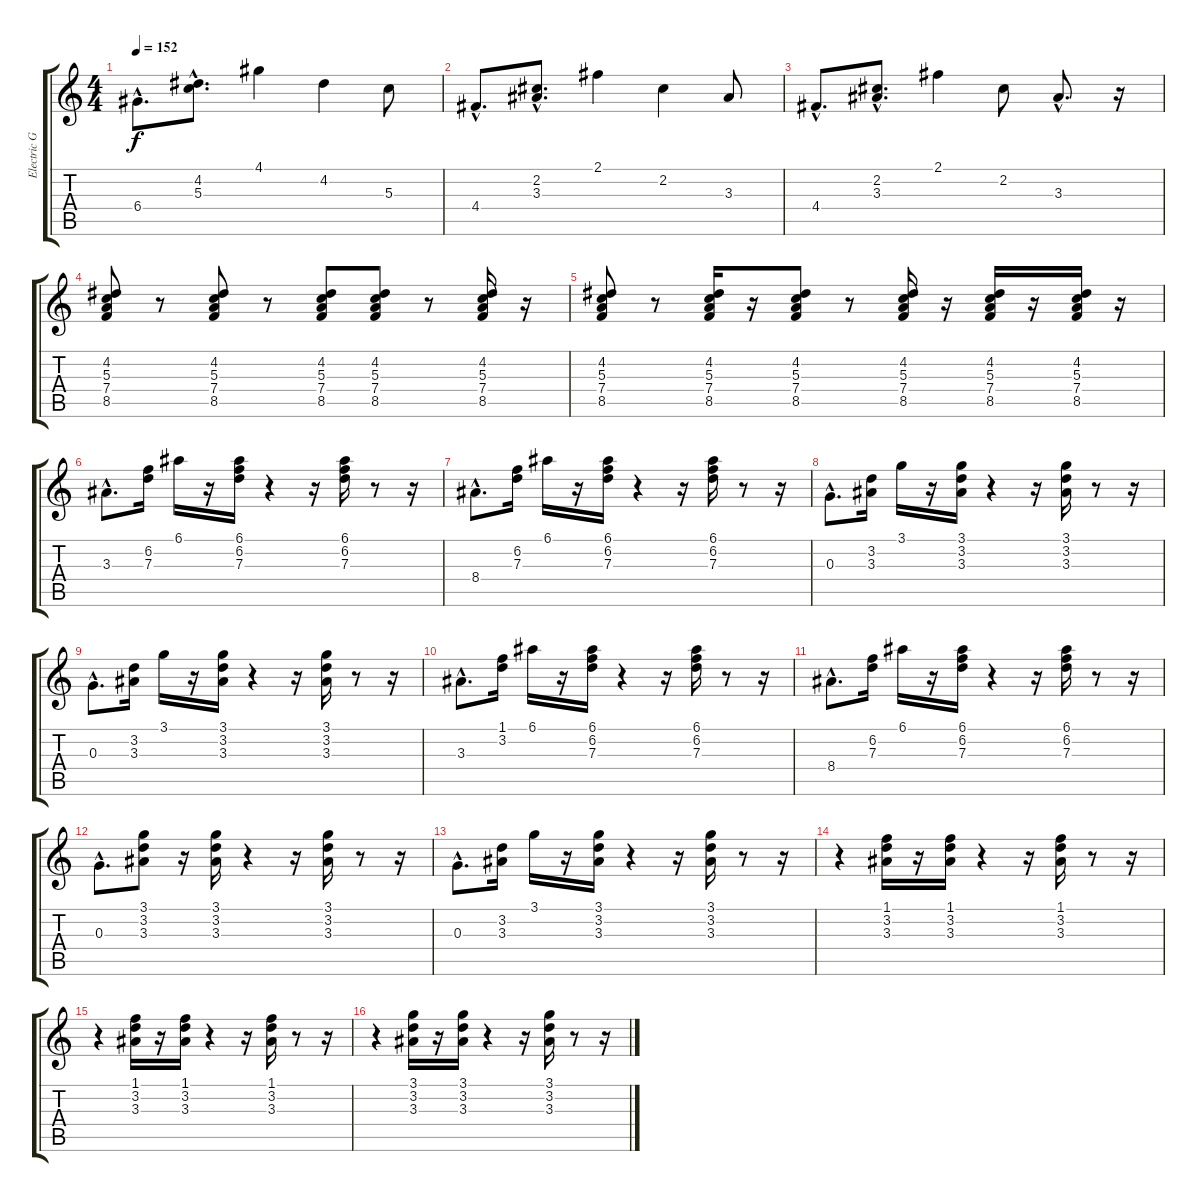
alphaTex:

\track ("Electric Guitar" "Electric G") {instrument electricguitarclean}
\staff {score tabs}
\tuning (E4 B3 G3 D3 A2 E2) {hide}
\ts (4 4)
\tempo 152
\clef g2
\ks c
6.4{hac}.8{d dy f} (4.2{hac} 5.3{hac}).8{d} 4.1.4 4.2.4 5.3.8 |
4.4{hac}.8{d} (2.2{hac} 3.3{hac}).8{d} 2.1.4 2.2.4 3.3.8 |
4.4{hac}.8{d} (2.2{hac} 3.3{hac}).8{d} 2.1.4 2.2.8 3.3{hac}.8{d} r.16 |
(4.2 5.3 7.4 8.5).8 r.8 (4.2 5.3 7.4 8.5).8 r.8 (4.2 5.3 7.4 8.5).8 (4.2 5.3 7.4 8.5).8 r.8 (4.2 5.3 7.4 8.5).16 r.16 |
(4.2 5.3 7.4 8.5).8 r.8 (4.2 5.3 7.4 8.5).16 r.16 (4.2 5.3 7.4 8.5).8 r.8 (4.2 5.3 7.4 8.5).16 r.16 (4.2 5.3 7.4 8.5).16 r.16 (4.2 5.3 7.4 8.5).16 r.16 |
3.3{hac}.8{d} (6.2 7.3).16 6.1.16 r.16 (6.1 6.2 7.3).16 r.4 r.16 (6.1 6.2 7.3).16 r.8 r.16 |
8.4{hac}.8{d} (6.2 7.3).16 6.1.16 r.16 (6.1 6.2 7.3).16 r.4 r.16 (6.1 6.2 7.3).16 r.8 r.16 |
0.3{hac}.8{d} (3.2 3.3).16 3.1.16 r.16 (3.1 3.2 3.3).16 r.4 r.16 (3.1 3.2 3.3).16 r.8 r.16 |
0.3{hac}.8{d} (3.2 3.3).16 3.1.16 r.16 (3.1 3.2 3.3).16 r.4 r.16 (3.1 3.2 3.3).16 r.8 r.16 |
3.3{hac}.8{d} (1.1 3.2).16 6.1.16 r.16 (6.1 6.2 7.3).16 r.4 r.16 (6.1 6.2 7.3).16 r.8 r.16 |
8.4{hac}.8{d} (6.2 7.3).16 6.1.16 r.16 (6.1 6.2 7.3).16 r.4 r.16 (6.1 6.2 7.3).16 r.8 r.16 |
0.3{hac}.8{d} (3.1 3.2 3.3).8 r.16 (3.1 3.2 3.3).16 r.4 r.16 (3.1 3.2 3.3).16 r.8 r.16 |
0.3{hac}.8{d} (3.2 3.3).16 3.1.16 r.16 (3.1 3.2 3.3).16 r.4 r.16 (3.1 3.2 3.3).16 r.8 r.16 |
r.4 (1.1 3.2 3.3).16 r.16 (1.1 3.2 3.3).16 r.4 r.16 (1.1 3.2 3.3).16 r.8 r.16 |
r.4 (1.1 3.2 3.3).16 r.16 (1.1 3.2 3.3).16 r.4 r.16 (1.1 3.2 3.3).16 r.8 r.16 |
r.4 (3.1 3.2 3.3).16 r.16 (3.1 3.2 3.3).16 r.4 r.16 (3.1 3.2 3.3).16 r.8 r.16
